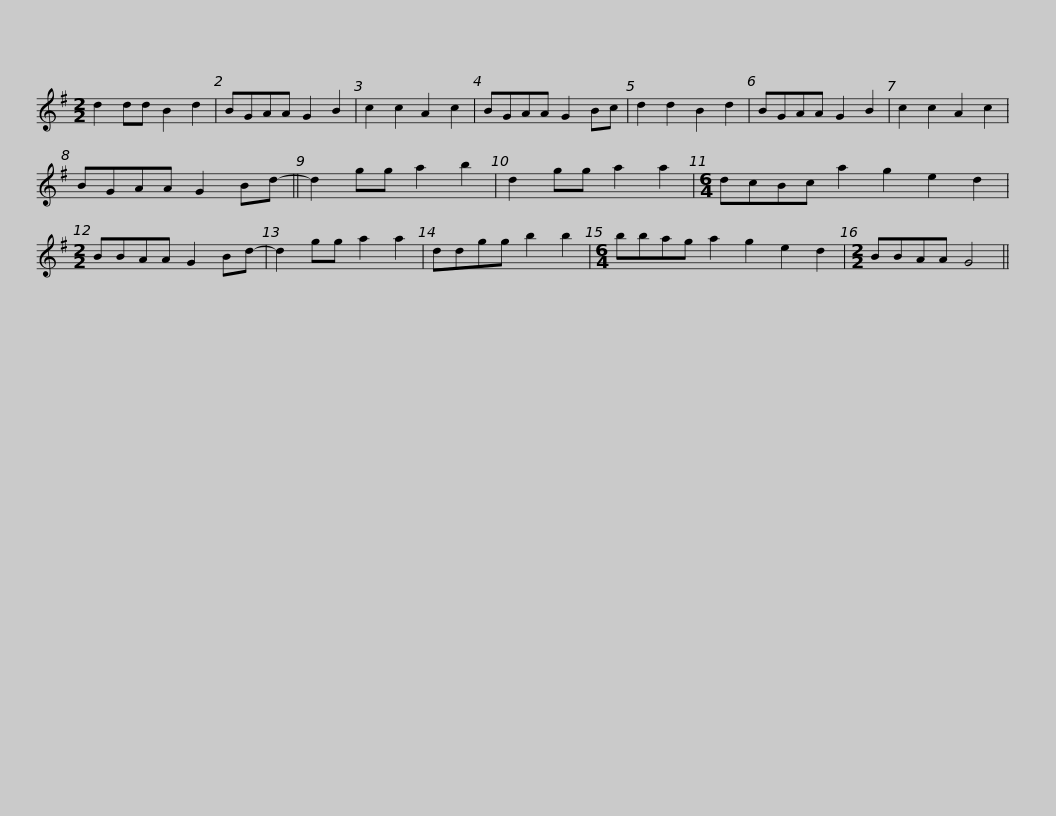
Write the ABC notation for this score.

X:1
L:1/8
M:2/2
I:linebreak $
K:G
V:1 treble
V:1
 d2 dd B2 d2 | BGAA G2 B2 | c2 c2 A2 c2 | BGAA G2 Bc | d2 d2 B2 d2 | %5
 BGAA G2 B2 | c2 c2 A2 c2 | BGAA G2 Bd- ||$ d2 gg a2 b2 | d2 gg a2 a2 | %10
[M:6/4] dcBc a2 g2 e2 d2 |[M:2/2] BBAA G2 Bd- | d2 gg a2 a2 | ddgg b2 b2 |$[M:6/4] bbag a2 g2 e2 d2 | %15
[M:2/2] BBAA G4 || %16
